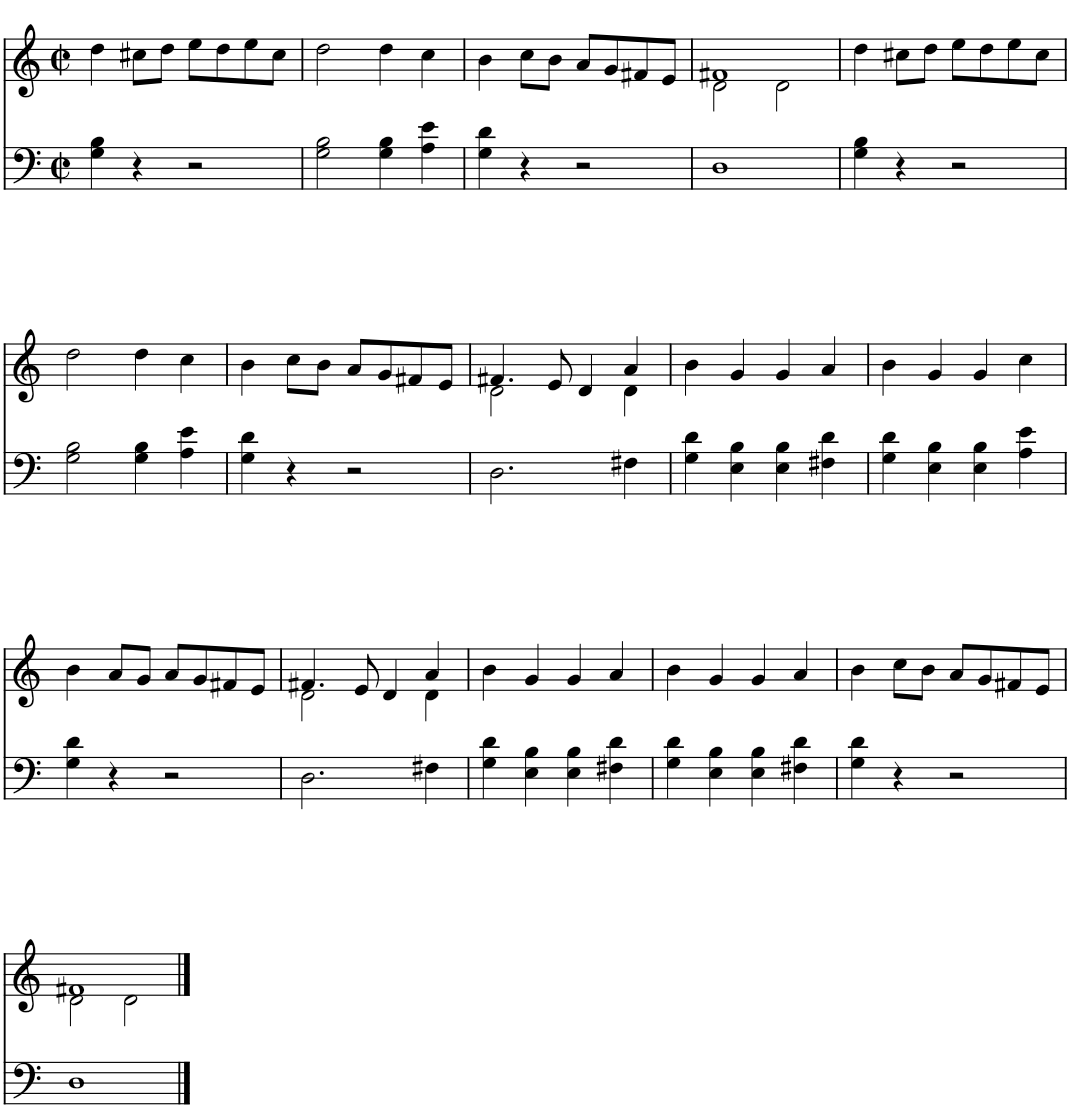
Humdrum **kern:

**kern	**kern
*part1	*part1
*staff2	*staff1
*I"Laute	*
*clefF4	*clefG2
*k[]	*k[]
*M2/2	*M2/2
*met(c|)	*met(c|)
=1	=1
4G\ 4B\	4dd\
4r	8cc#X\L
.	8dd\J
2r	8ee\L
.	8dd\
.	8ee\
.	8cc#\J
=2	=2
2G\ 2B\	2dd\
4G\ 4B\	4dd\
4A\ 4e\	4cc\
=3	=3
4G\ 4d\	4b\
4r	8cc\L
.	8b\J
2r	8a/L
.	8g/
.	8f#X/
.	8e/J
=4	=4
*	*^
1D	1f#X	2d\
.	.	2d\
*	*v	*v
=5	=5
4G\ 4B\	4dd\
4r	8cc#X\L
.	8dd\J
2r	8ee\L
.	8dd\
.	8ee\
.	8cc#\J
!!LO:LB:g=z
=6	=6
2G\ 2B\	2dd\
4G\ 4B\	4dd\
4A\ 4e\	4cc\
=7	=7
4G\ 4d\	4b\
4r	8cc\L
.	8b\J
2r	8a/L
.	8g/
.	8f#X/
.	8e/J
=8	=8
*	*^
2.D\	4.f#X/	2d\
.	8e/	.
.	4d/	4ryy
4F#X\	4a/	4d\
*	*v	*v
=9	=9
4G\ 4d\	4b\
4E\ 4B\	4g/
4E\ 4B\	4g/
4F#X\ 4d\	4a/
=10	=10
4G\ 4d\	4b\
4E\ 4B\	4g/
4E\ 4B\	4g/
4A\ 4e\	4cc\
!!LO:LB:g=z
=11	=11
4G\ 4d\	4b\
4r	8a/L
.	8g/J
2r	8a/L
.	8g/
.	8f#X/
.	8e/J
=12	=12
*	*^
2.D\	4.f#X/	2d\
.	8e/	.
.	4d/	4ryy
4F#X\	4a/	4d\
*	*v	*v
=13	=13
4G\ 4d\	4b\
4E\ 4B\	4g/
4E\ 4B\	4g/
4F#X\ 4d\	4a/
=14	=14
4G\ 4d\	4b\
4E\ 4B\	4g/
4E\ 4B\	4g/
4F#X\ 4d\	4a/
=15	=15
4G\ 4d\	4b\
4r	8cc\L
.	8b\J
2r	8a/L
.	8g/
.	8f#X/
.	8e/J
!!LO:LB:g=z
=16	=16
*	*^
1D	1f#X	2d\
.	.	2d\
*	*v	*v
==	==
*-	*-
